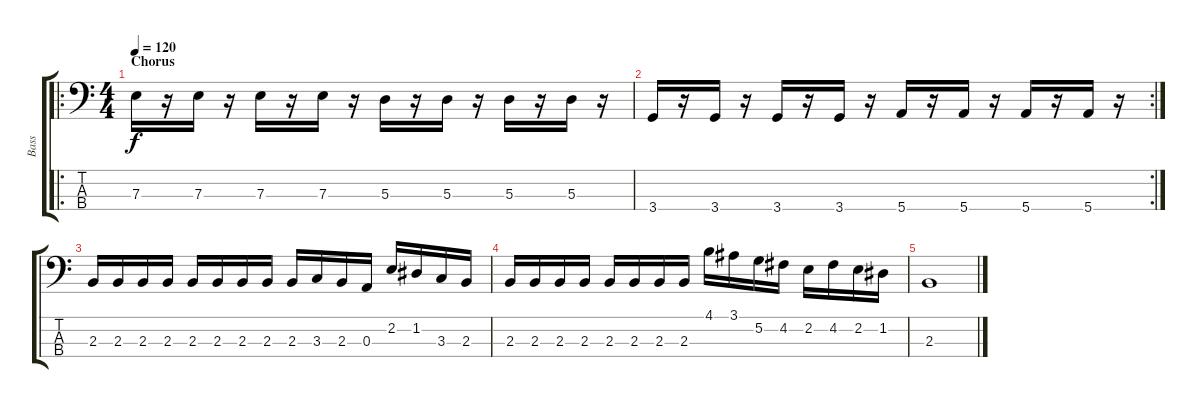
\track ("Bass" "Bass") {instrument electricbasspick}
\staff {score tabs}
\tuning (G2 D2 A1 E1) {hide}
\ro
\ts (4 4)
\section ("" "Chorus")
\tempo 120
\clef f4
\ks c
7.3.16{dy f} r.16 7.3.16 r.16 7.3.16 r.16 7.3.16 r.16 5.3.16 r.16 5.3.16 r.16 5.3.16 r.16 5.3.16 r.16 |
\rc 2
3.4.16 r.16 3.4.16 r.16 3.4.16 r.16 3.4.16 r.16 5.4.16 r.16 5.4.16 r.16 5.4.16 r.16 5.4.16 r.16 |
2.3.16 2.3.16 2.3.16 2.3.16 2.3.16 2.3.16 2.3.16 2.3.16 2.3.16 3.3.16 2.3.16 0.3.16 2.2.16 1.2.16 3.3.16 2.3.16 |
2.3.16 2.3.16 2.3.16 2.3.16 2.3.16 2.3.16 2.3.16 2.3.16 4.1.16 3.1.16 5.2.16 4.2.16 2.2.16 4.2.16 2.2.16 1.2.16 |
2.3.1
